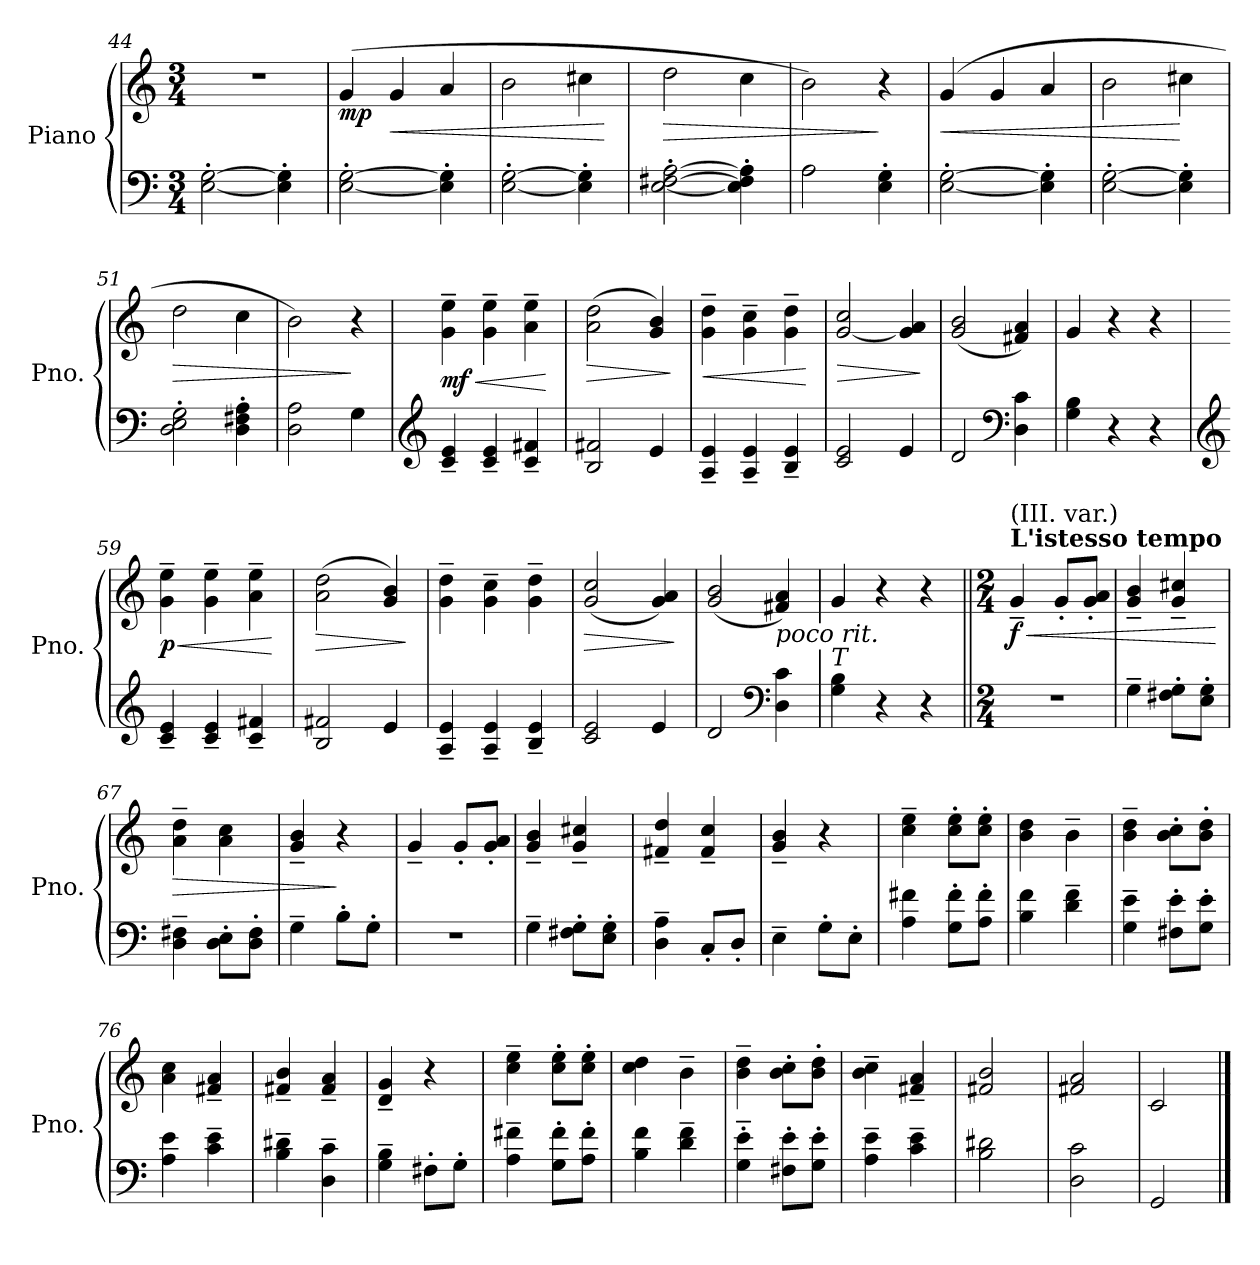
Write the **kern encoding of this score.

**kern	**kern	**dynam
*part1	*part1	*part1
*staff2	*staff1	*staff1/2
*I"Piano	*	*
*I'Pno.	*	*
*clefF4	*clefG2	*
*k[]	*k[]	*
*M3/4	*M3/4	*
=44	=44	=44
[2E\' [2G\'	2.r	.
4E\]' 4G\]'	.	.
=45	=45	=45
!	!	!LO:DY:b
[2E\' [2G\'	(>4g/	mp
!	!	!LO:HP:b
.	4g/	<
4E\]' 4G\]'	4a/	.
=46	=46	=46
[2E\' [2G\'	2b\	.
4E\]' 4G\]'	4cc#X\	.
.	.	[
=47	=47	=47
!	!	!LO:HP:b
[2E\' [2F#X\' [2A\'	2dd\	>
4E\]' 4F#\]' 4A\]'	4cc\	.
=48	=48	=48
2A\	2b\)	.
4E\' 4G\'	4r	]
=49	=49	=49
!	!	!LO:HP:b
[2E\' [2G\'	(>4g/	<
.	4g/	.
4E\]' 4G\]'	4a/	.
!!LO:LB:g=z
=50	=50	=50
[2E\' [2G\'	2b\	.
4E\]' 4G\]'	4cc#X\	[
=51	=51	=51
!	!	!LO:HP:b
2D\' 2E\' 2G\'	2dd\	>
4D\' 4F#X\' 4A\'	4cc\	.
=52	=52	=52
2D\ 2A\	2b\)	.
4G\	4r	]
=53	=53	=53
*clefG2	*	*
!	!	!LO:HP:b
!	!	!LO:DY:n=1:b
4c/~ 4e/~	4g\~ 4ee\~	< mf
4c/~ 4e/~	4g\~ 4ee\~	.
4c/~ 4f#X/~	4a\~ 4ee\~	.
.	.	[
=54	=54	=54
!	!	!LO:HP:b
2B/ 2f#X/	(>2a\ 2dd\	>
4e/	4g/ 4b/)	.
.	.	]
=55	=55	=55
!	!	!LO:HP:b
4A/~ 4e/~	4g\~ 4dd\~	<
4A/~ 4e/~	4g\~ 4cc\~	.
4B/~ 4e/~	4g\~ 4dd\~	.
.	.	[
=56	=56	=56
!	!	!LO:HP:b
2c/ 2e/	[2g/ 2cc/	>
4e/	4g/] 4a/	.
.	.	]
=57	=57	=57
2d/	(<2g/ 2b/	.
*clefF4	*	*
4D\ 4c\	4f#X/ 4a/)	.
=58	=58	=58
4G\ 4B\	4g/	.
4r	4r	.
4r	4r	.
!!LO:LB:g=z
=59	=59	=59
*clefG2	*	*
!	!	!LO:HP:b
!	!	!LO:DY:n=1:b
4c/~ 4e/~	4g\~ 4ee\~	< p
4c/~ 4e/~	4g\~ 4ee\~	.
4c/~ 4f#X/~	4a\~ 4ee\~	.
.	.	[
=60	=60	=60
!	!	!LO:HP:b
2B/ 2f#X/	(>2a\ 2dd\	>
4e/	4g/ 4b/)	.
.	.	]
=61	=61	=61
4A/~ 4e/~	4g\~ 4dd\~	.
4A/~ 4e/~	4g\~ 4cc\~	.
4B/~ 4e/~	4g\~ 4dd\~	.
=62	=62	=62
!	!	!LO:HP:b
2c/ 2e/	(>2g/ 2cc/	>
4e/	4g/ 4a/)	.
.	.	]
=63	=63	=63
2d/	(<2g/ 2b/	.
*clefF4	*	*
!	!LO:TX:b:i:t=poco rit.	!
4D\ 4c\	4f#X/ 4a/)	.
=64	=64	=64
!	!LO:TX:b:i:t=T	!
4G\ 4B\	4g/	.
4r	4r	.
4r	4r	.
=65||	=65||	=65||
*M2/4	*M2/4	*
!	!LO:TX:a:B:t=L'istesso tempo	!
!	!LO:TX:a:t=(III. var.)	!
!	!	!LO:HP:b
!	!	!LO:DY:n=1:b
2r	4g~/	< f
.	8g'/L	.
.	8g/' 8a/'J	.
=66	=66	=66
4G~\	4g/~ 4b/~	.
8F#X\' 8G\'L	4g/~ 4cc#X/~	.
8E\' 8G\'J	.	.
.	.	[
=67	=67	=67
!	!	!LO:HP:b
4D\~ 4F#X\~	4a\~ 4dd\~	>
8D\' 8E\'L	4a\ 4cc\	.
8D\' 8F#\'J	.	.
!!LO:LB:g=z
=68	=68	=68
4G~\	4g/~ 4b/~	.
8B'\L	4r	]
8G'\J	.	.
=69	=69	=69
2r	4g~/	.
.	8g'/L	.
.	8g/' 8a/'J	.
=70	=70	=70
4G~\	4g/~ 4b/~	.
8F#X\' 8G\'L	4g/~ 4cc#X/~	.
8E\' 8G\'J	.	.
=71	=71	=71
4D\~ 4A\~	4f#X/~ 4dd/~	.
8C'/L	4f#/~ 4cc/~	.
8D'/J	.	.
=72	=72	=72
4E~\	4g/~ 4b/~	.
8G'\L	4r	.
8E'\J	.	.
=73	=73	=73
4A\ 4f#X\	4cc\~ 4ee\~	.
!	!	!LO:DY:b
!	!	!LO:DY:n=1:b
8G\' 8f#\'L	8cc\' 8ee\'L	other-dynamics f
8A\' 8f#\'J	8cc\' 8ee\'J	.
=74	=74	=74
4B\ 4f\	4b\ 4dd\	.
4d\~ 4f\~	4b~\	.
=75	=75	=75
4G\~ 4e\~	4b\~ 4dd\~	.
8F#X\' 8e\'L	8b\' 8cc\'L	.
8G\' 8e\'J	8b\' 8dd\'J	.
=76	=76	=76
4A\ 4e\	4a\ 4cc\	.
4c\~ 4e\~	4f#X/~ 4a/~	.
!!LO:LB:g=z
=77	=77	=77
4B\~ 4d#X\~	4f#X/~ 4b/~	.
4D\~ 4c\~	4f#/~ 4a/~	.
=78	=78	=78
4G\~ 4B\~	4d/~ 4g/~	.
8F#X'\L	4r	.
8G'\J	.	.
=79	=79	=79
4A\~ 4f#X\~	4cc\~ 4ee\~	.
8G\' 8f#\'L	8cc\' 8ee\'L	.
8A\' 8f#\'J	8cc\' 8ee\'J	.
=80	=80	=80
4B\ 4f\	4cc\ 4dd\	.
4d\~ 4f\~	4b~\	.
=81	=81	=81
4G\~' 4e\~'	4b\~ 4dd\~	.
8F#X\' 8e\'L	8b\' 8cc\'L	.
8G\' 8e\'J	8b\' 8dd\'J	.
=82	=82	=82
4A\~ 4e\~	4b\~ 4cc\~	.
4c\~ 4e\~	4f#X/~ 4a/~	.
=83	=83	=83
2B\ 2d#X\	2f#X/ 2b/	.
=84	=84	=84
2D\ 2c\	2f#X/ 2a/	.
=85	=85	=85
2GG/	2c/	.
==	==	==
*-	*-	*-
